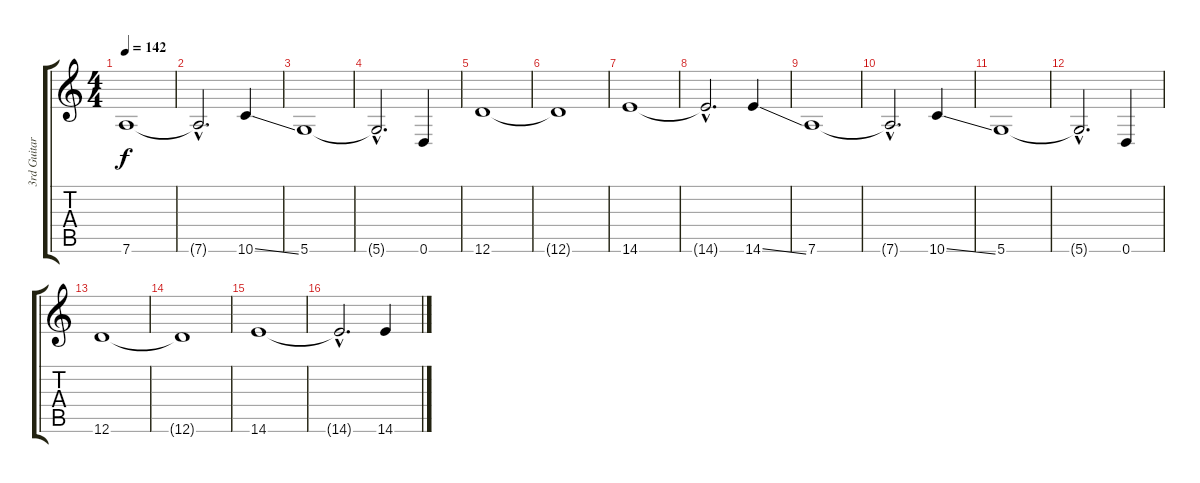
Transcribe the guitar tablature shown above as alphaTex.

\track ("3rd Guitar(viel Bass!!!)" "3rd Guitar") {instrument distortionguitar}
\staff {score tabs}
\tuning (E4 B3 G3 D3 A2 D2) {hide}
\ts (4 4)
\tempo 142
\clef g2
\ks c
7.6.1{dy f volume 16} |
7.6{hac t}.2{d} 10.6{ss}.4 |
5.6.1 |
5.6{hac t}.2{d} 0.6.4 |
12.6.1 |
12.6{t}.1 |
14.6.1 |
14.6{hac t}.2{d} 14.6{ss}.4 |
7.6.1 |
7.6{hac t}.2{d} 10.6{ss}.4 |
5.6.1 |
5.6{hac t}.2{d} 0.6.4 |
12.6.1 |
12.6{t}.1 |
14.6.1 |
14.6{hac t}.2{d} 14.6{ss}.4
